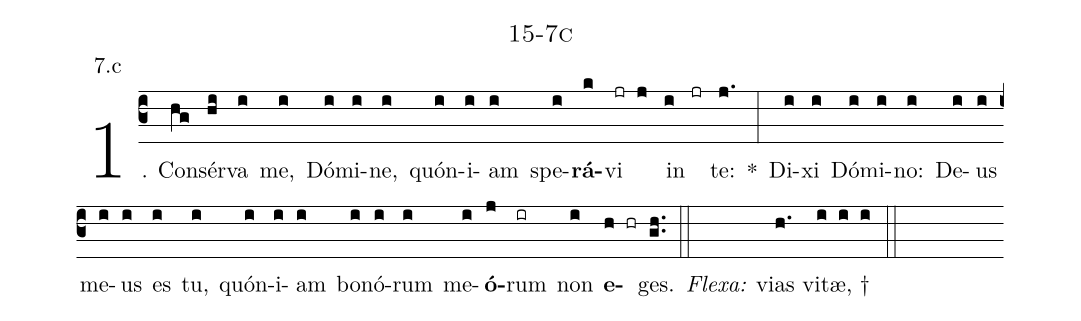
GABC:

name: 15-7c;
annotation: 7.c;
%%
(c3) 1. Con(hg)sér(hi)va(i) me,(i) Dó(i)mi(i)ne,(i) quón(i)i(i)am(i) spe(i)<b>rá</b>(k)vi(jr j) in(i) (jr) te:(j.) *(:) Di(i)xi(i) Dó(i)mi(i)no:(i) De(i)us(i) me(i)us(i) es(i) tu,(i) quón(i)i(i)am(i) bo(i)nó(i)rum(i) me(i)<b>ó</b>(j)rum(ir) non(i) <b>e</b>(h hr)ges.(gh..) (::) <i>Flexa:</i>(////) vias vitæ, †(h.//// i i i) (::)
